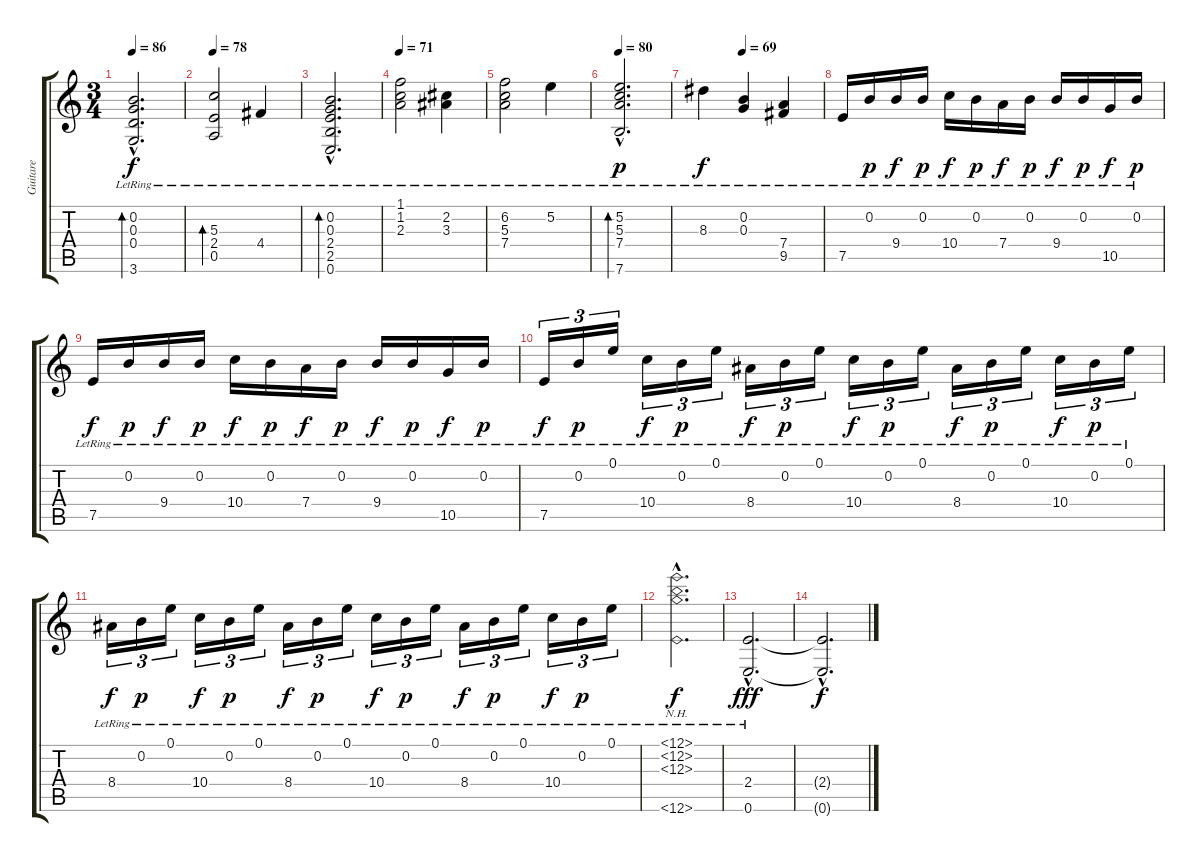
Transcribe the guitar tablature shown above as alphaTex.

\track ("Guitare" "Guitare") {instrument acousticguitarnylon}
\staff {score tabs}
\tuning (E4 B3 G3 D3 A2 E2) {hide}
\ts (3 4)
\tempo 86
\clef g2
\ks c
(0.2{hac lr} 0.3{hac lr} 0.4{hac lr} 3.6{hac lr}).2{d bd 120 dy f} |
\tempo 78
(5.3{lr} 2.4{lr} 0.5{lr}).2{bd 120} 4.4{lr}.4 |
(0.2{hac lr} 0.3{hac lr} 2.4{hac lr} 2.5{hac lr} 0.6{hac lr}).2{d bd 120} |
\tempo 71
(1.1{lr} 1.2{lr} 2.3{lr}).2 (2.2{lr} 3.3{lr}).4 |
(6.2{lr} 5.3{lr} 7.4{lr}).2 5.2{lr}.4 |
\tempo 80
(5.2{hac lr} 5.3{hac lr} 7.4{hac lr} 7.6{hac lr}).2{d bd 120 dy p} |
\tempo (69 0.3333333333333333)
8.3{lr}.4{dy f} (0.2{lr} 0.3{lr}).4 (7.4{lr} 9.5{lr}).4 |
7.5{lr}.16 0.2{lr}.16{dy p} 9.4{lr}.16{dy f} 0.2{lr}.16{dy p} 10.4{lr}.16{dy f} 0.2{lr}.16{dy p} 7.4{lr}.16{dy f} 0.2{lr}.16{dy p} 9.4{lr}.16{dy f} 0.2{lr}.16{dy p} 10.5{lr}.16{dy f} 0.2{lr}.16{dy p} |
7.5{lr}.16{dy f} 0.2{lr}.16{dy p} 9.4{lr}.16{dy f} 0.2{lr}.16{dy p} 10.4{lr}.16{dy f} 0.2{lr}.16{dy p} 7.4{lr}.16{dy f} 0.2{lr}.16{dy p} 9.4{lr}.16{dy f} 0.2{lr}.16{dy p} 10.5{lr}.16{dy f} 0.2{lr}.16{dy p} |
7.5{lr}.16{tu (3 2) dy f} 0.2{lr}.16{tu (3 2) dy p} 0.1{lr}.16{tu (3 2)} 10.4{lr}.16{tu (3 2) dy f} 0.2{lr}.16{tu (3 2) dy p} 0.1{lr}.16{tu (3 2)} 8.4{lr}.16{tu (3 2) dy f} 0.2{lr}.16{tu (3 2) dy p} 0.1{lr}.16{tu (3 2)} 10.4{lr}.16{tu (3 2) dy f} 0.2{lr}.16{tu (3 2) dy p} 0.1{lr}.16{tu (3 2)} 8.4{lr}.16{tu (3 2) dy f} 0.2{lr}.16{tu (3 2) dy p} 0.1{lr}.16{tu (3 2)} 10.4{lr}.16{tu (3 2) dy f} 0.2{lr}.16{tu (3 2) dy p} 0.1{lr}.16{tu (3 2)} |
8.4{lr}.16{tu (3 2) dy f} 0.2{lr}.16{tu (3 2) dy p} 0.1{lr}.16{tu (3 2)} 10.4{lr}.16{tu (3 2) dy f} 0.2{lr}.16{tu (3 2) dy p} 0.1{lr}.16{tu (3 2)} 8.4{lr}.16{tu (3 2) dy f} 0.2{lr}.16{tu (3 2) dy p} 0.1{lr}.16{tu (3 2)} 10.4{lr}.16{tu (3 2) dy f} 0.2{lr}.16{tu (3 2) dy p} 0.1{lr}.16{tu (3 2)} 8.4{lr}.16{tu (3 2) dy f} 0.2{lr}.16{tu (3 2) dy p} 0.1{lr}.16{tu (3 2)} 10.4{lr}.16{tu (3 2) dy f} 0.2{lr}.16{tu (3 2) dy p} 0.1{lr}.16{tu (3 2)} |
(12.1{nh hac lr} 12.2{nh hac lr} 12.3{nh hac lr} 12.6{nh hac lr}).2{d dy f} |
(2.4{hac lr} 0.6{hac lr}).2{d dy fff} |
(2.4{hac t} 0.6{hac t}).2{d dy f}
